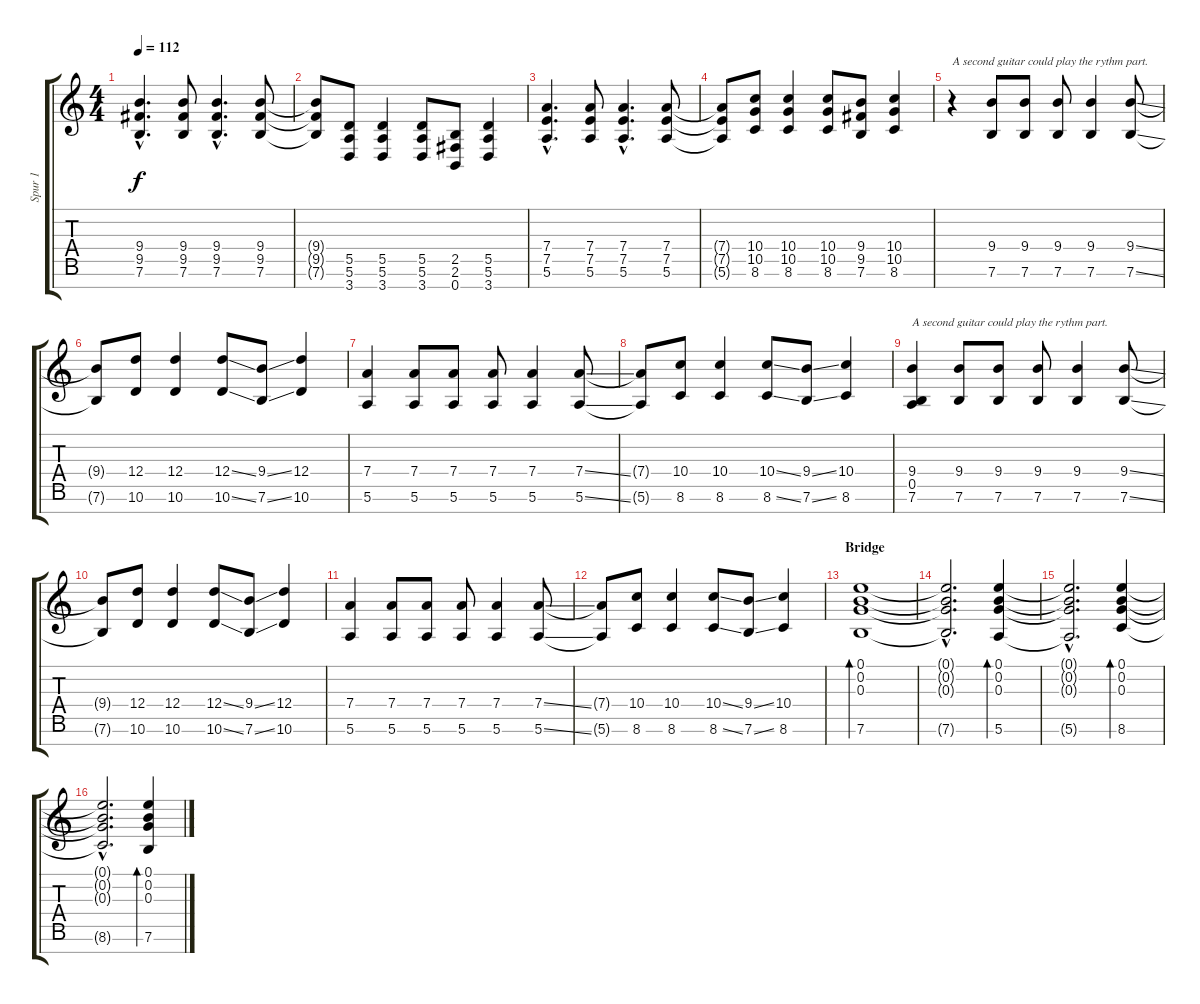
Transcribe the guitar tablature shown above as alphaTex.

\track ("Spur 1" "Spur 1") {instrument electricguitarclean}
\staff {score tabs}
\tuning (E4 B3 G3 D3 A2 E2 B1) {hide}
\ts (4 4)
\tempo 112
\clef g2
\ks c
(9.4{hac} 9.5{hac} 7.6{hac}).4{d dy f instrument distortionguitar} (9.4 9.5 7.6).8 (9.4{hac} 9.5{hac} 7.6{hac}).4{d} (9.4 9.5 7.6).8 |
(9.4{t} 9.5{t} 7.6{t}).8 (5.5 5.6 3.7).8 (5.5 5.6 3.7).4 (5.5 5.6 3.7).8 (2.5 2.6 0.7).8 (5.5 5.6 3.7).4 |
(7.4{hac} 7.5{hac} 5.6{hac}).4{d instrument distortionguitar} (7.4 7.5 5.6).8 (7.4{hac} 7.5{hac} 5.6{hac}).4{d} (7.4 7.5 5.6).8 |
(7.4{t} 7.5{t} 5.6{t}).8 (10.4 10.5 8.6).8 (10.4 10.5 8.6).4 (10.4 10.5 8.6).8 (9.4 9.5 7.6).8 (10.4 10.5 8.6).4 |
r.4{txt "A second guitar could play the rythm part." instrument distortionguitar} (9.4 7.6).8 (9.4 7.6).8 (9.4 7.6).8 (9.4 7.6).4 (9.4{ss} 7.6{ss}).8 |
(9.4{t} 7.6{t}).8 (12.4 10.6).8 (12.4 10.6).4 (12.4{ss} 10.6{ss}).8 (9.4{ss} 7.6{ss}).8 (12.4 10.6).4 |
(7.4 5.6).4 (7.4 5.6).8 (7.4 5.6).8 (7.4 5.6).8 (7.4 5.6).4 (7.4{ss} 5.6{ss}).8 |
(7.4{t} 5.6{t}).8 (10.4 8.6).8 (10.4 8.6).4 (10.4{ss} 8.6{ss}).8 (9.4{ss} 7.6{ss}).8 (10.4 8.6).4 |
(9.4 0.5 7.6).4{txt "A second guitar could play the rythm part." instrument distortionguitar} (9.4 7.6).8 (9.4 7.6).8 (9.4 7.6).8 (9.4 7.6).4 (9.4{ss} 7.6{ss}).8 |
(9.4{t} 7.6{t}).8 (12.4 10.6).8 (12.4 10.6).4 (12.4{ss} 10.6{ss}).8 (9.4{ss} 7.6{ss}).8 (12.4 10.6).4 |
(7.4 5.6).4 (7.4 5.6).8 (7.4 5.6).8 (7.4 5.6).8 (7.4 5.6).4 (7.4{ss} 5.6{ss}).8 |
(7.4{t} 5.6{t}).8 (10.4 8.6).8 (10.4 8.6).4 (10.4{ss} 8.6{ss}).8 (9.4{ss} 7.6{ss}).8 (10.4 8.6).4 |
\section ("" "Bridge")
(0.1 0.2 0.3 7.6).1{bd 480 instrument electricguitarclean} |
(0.1{hac t} 0.2{hac t} 0.3{hac t} 7.6{hac t}).2{d} (0.1 0.2 0.3 5.6).4{bd 480} |
(0.1{hac t} 0.2{hac t} 0.3{hac t} 5.6{hac t}).2{d} (0.1 0.2 0.3 8.6).4{bd 480} |
(0.1{hac t} 0.2{hac t} 0.3{hac t} 8.6{hac t}).2{d} (0.1 0.2 0.3 7.6).4{bd 480}
